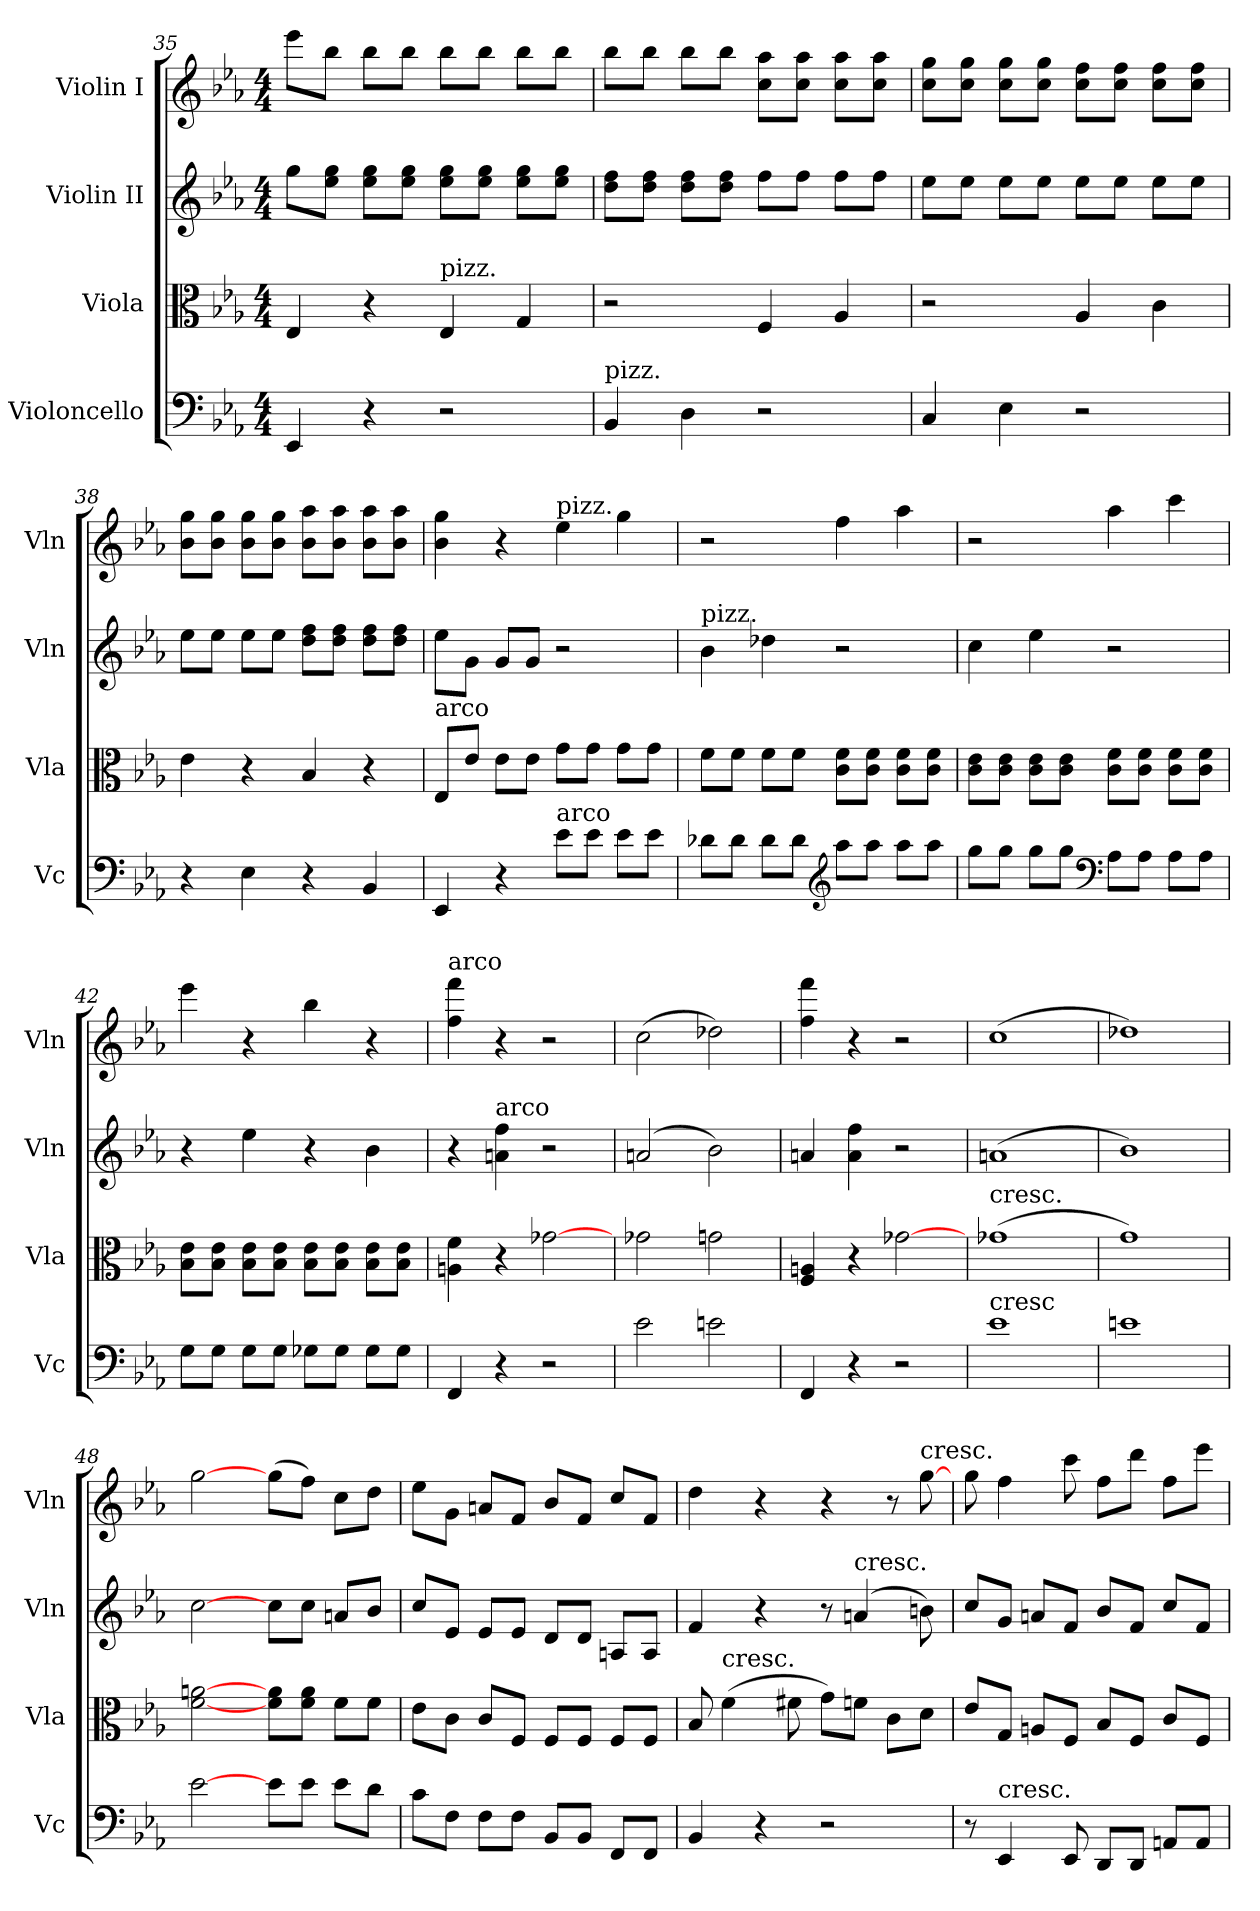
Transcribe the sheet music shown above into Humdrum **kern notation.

**kern	**kern	**kern	**kern
*part4	*part3	*part2	*part1
*staff4	*staff3	*staff2	*staff1
*I"Violoncello	*I"Viola	*I"Violin II	*I"Violin I
*I'Vc	*I'Vla	*I'Vln	*I'Vln
*clefF4	*clefC3	*clefG2	*clefG2
*k[b-e-a-]	*k[b-e-a-]	*k[b-e-a-]	*k[b-e-a-]
*E-:	*E-:	*E-:	*E-:
*M4/4	*M4/4	*M4/4	*M4/4
=35	=35	=35	=35
4EE-	4E-	8gg\L	8eee-\L
.	.	8ee-\ 8gg\J	8bb-\J
4r	4r	8ee-\ 8gg\L	8bb-\L
.	.	8ee-\ 8gg\J	8bb-\J
!	!LO:TX:a:t=pizz.	!	!
2r	4E-	8ee-\ 8gg\L	8bb-\L
.	.	8ee-\ 8gg\J	8bb-\J
.	4G	8ee-\ 8gg\L	8bb-\L
.	.	8ee-\ 8gg\J	8bb-\J
=36	=36	=36	=36
!LO:TX:a:t=pizz.	!	!	!
4BB-	2r	8dd\ 8ff\L	8bb-\L
.	.	8dd\ 8ff\J	8bb-\J
4D	.	8dd\ 8ff\L	8bb-\L
.	.	8dd\ 8ff\J	8bb-\J
2r	4F	8ff\L	8cc\ 8aa-\L
.	.	8ff\J	8cc\ 8aa-\J
.	4A-	8ff\L	8cc\ 8aa-\L
.	.	8ff\J	8cc\ 8aa-\J
=37	=37	=37	=37
4C	2r	8ee-\L	8cc\ 8gg\L
.	.	8ee-\J	8cc\ 8gg\J
4E-	.	8ee-\L	8cc\ 8gg\L
.	.	8ee-\J	8cc\ 8gg\J
2r	4A-	8ee-\L	8cc\ 8ff\L
.	.	8ee-\J	8cc\ 8ff\J
.	4c	8ee-\L	8cc\ 8ff\L
.	.	8ee-\J	8cc\ 8ff\J
=38	=38	=38	=38
4r	4e-	8ee-\L	8b-\ 8gg\L
.	.	8ee-\J	8b-\ 8gg\J
4E-	4r	8ee-\L	8b-\ 8gg\L
.	.	8ee-\J	8b-\ 8gg\J
4r	4B-	8dd\ 8ff\L	8b-\ 8aa-\L
.	.	8dd\ 8ff\J	8b-\ 8aa-\J
4BB-	4r	8dd\ 8ff\L	8b-\ 8aa-\L
.	.	8dd\ 8ff\J	8b-\ 8aa-\J
=39	=39	=39	=39
!	!LO:TX:a:t=arco	!	!
4EE-	8E-/L	8ee-\L	4b- 4gg
.	8e-/J	8g\J	.
4r	8e-\L	8g/L	4r
.	8e-\J	8g/J	.
!	!	!	!LO:TX:a:t=pizz.
!LO:TX:a:t=arco	!	!	!
8e-\L	8g\L	2r	4ee-
8e-\J	8g\J	.	.
8e-\L	8g\L	.	4gg
8e-\J	8g\J	.	.
=40	=40	=40	=40
!	!	!LO:TX:a:t=pizz.	!
8d-X\L	8f\L	4b-	2r
8d-\J	8f\J	.	.
8d-\L	8f\L	4dd-X	.
8d-\J	8f\J	.	.
*clefG2	*	*	*
8aa-\L	8c\ 8f\L	2r	4ff
8aa-\J	8c\ 8f\J	.	.
8aa-\L	8c\ 8f\L	.	4aa-
8aa-\J	8c\ 8f\J	.	.
=41	=41	=41	=41
8gg\L	8c\ 8e-\L	4cc	2r
8gg\J	8c\ 8e-\J	.	.
8gg\L	8c\ 8e-\L	4ee-	.
8gg\J	8c\ 8e-\J	.	.
*clefF4	*	*	*
8A-\L	8c\ 8f\L	2r	4aa-
8A-\J	8c\ 8f\J	.	.
8A-\L	8c\ 8f\L	.	4ccc
8A-\J	8c\ 8f\J	.	.
=42	=42	=42	=42
8G\L	8B-\ 8e-\L	4r	4eee-
8G\J	8B-\ 8e-\J	.	.
8G\L	8B-\ 8e-\L	4ee-	4r
8G\J	8B-\ 8e-\J	.	.
8G-X\L	8B-\ 8e-\L	4r	4bb-
8G-\J	8B-\ 8e-\J	.	.
8G-\L	8B-\ 8e-\L	4b-	4r
8G-\J	8B-\ 8e-\J	.	.
=43	=43	=43	=43
!	!	!	!LO:TX:a:t=arco
4FF	4An 4f	4r	4ff 4fff
!	!	!LO:TX:a:t=arco	!
4r	4r	4an 4ff	4r
2r	[2g-X	2r	2r
=44	=44	=44	=44
2e-	2g-X	(2an	(2cc
2en	2gn	2b-)	2dd-X)
=45	=45	=45	=45
4FF	4F 4An	4an	4ff 4fff
4r	4r	4a 4ff	4r
2r	[2g-X	2r	2r
=46	=46	=46	=46
!	!LO:TX:a:t=cresc.	!	!
!LO:TX:a:t=cresc	!	!	!
1e-	(1g-X	(1an	(1cc
=47	=47	=47	=47
1en	1g)	1b-)	1dd-X)
=48	=48	=48	=48
[2e-	[2f [2an	[2cc	[2gg
8e-\L	8f\ 8a\L	8cc\L	(8gg\L
8e-\J	8f\ 8a\J	8cc\J	8ff\J)
8e-\L	8f\L	8an/L	8cc\L
8d\J	8f\J	8b-/J	8dd\J
=49	=49	=49	=49
8c\L	8e-\L	8cc/L	8ee-\L
8F\J	8c\J	8e-/J	8g\J
8F\L	8c/L	8e-/L	8an/L
8F\J	8F/J	8e-/J	8f/J
8BB-/L	8F/L	8d/L	8b-/L
8BB-/J	8F/J	8d/J	8f/J
8FF/L	8F/L	8An/L	8cc/L
8FF/J	8F/J	8A/J	8f/J
=50	=50	=50	=50
4BB-	8B-	4f	4dd
!	!LO:TX:a:t=cresc.	!	!
.	(4f	.	.
4r	.	4r	4r
.	8f#X	.	.
2r	8g\L)	8r	4r
!	!	!LO:TX:a:t=cresc.	!
.	8fn\J	(4an	.
.	8c\L	.	8r
!	!	!	!LO:TX:a:t=cresc.
.	8d\J	8bn)	[8gg
=51	=51	=51	=51
8r	8e-/L	8cc/L	8gg
!LO:TX:a:t=cresc.	!	!	!
4EE-	8G/J	8g/J	4ff
.	8An/L	8an/L	.
8EE-	8F/J	8f/J	8ccc
8DD/L	8B-/L	8b-/L	8ff\L
8DD/J	8F/J	8f/J	8ddd\J
8AAn/L	8c/L	8cc/L	8ff\L
8AA/J	8F/J	8f/J	8eee-\J
=	=	=	=
*-	*-	*-	*-
